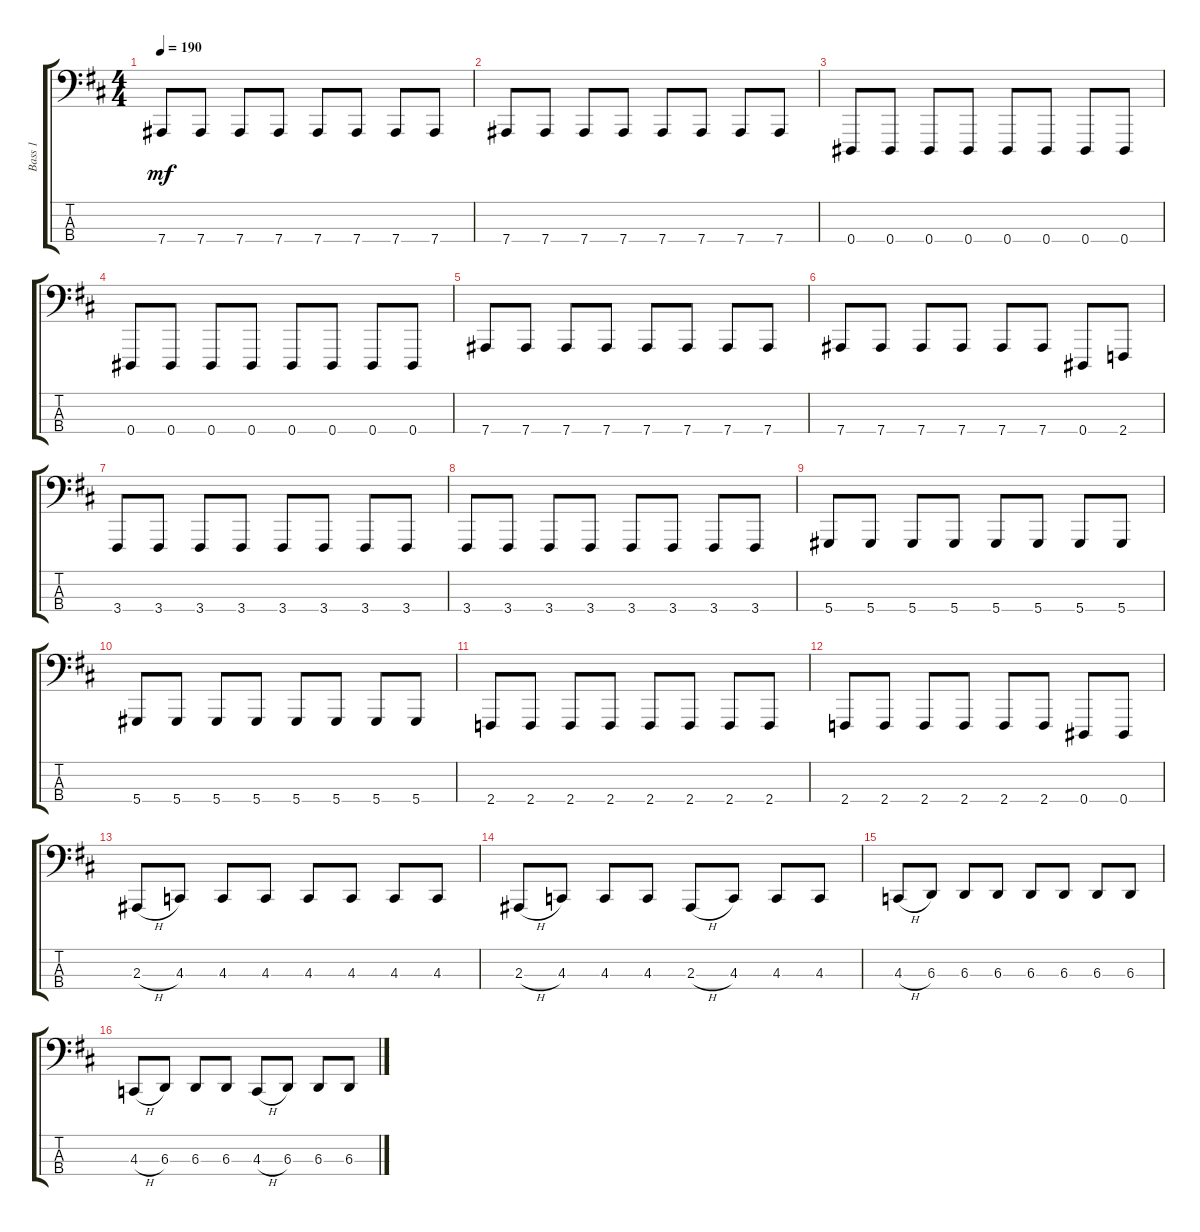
\track ("Bass 1" "Bass 1") {instrument acousticgrandpiano}
\staff {score tabs}
\tuning (Gb2 Db2 Ab1 Eb1) {hide}
\ts (4 4)
\tempo 190
\clef f4
\ks d
7.4.8{dy mf} 7.4.8 7.4.8 7.4.8 7.4.8 7.4.8 7.4.8 7.4.8 |
7.4.8 7.4.8 7.4.8 7.4.8 7.4.8 7.4.8 7.4.8 7.4.8 |
0.4.8 0.4.8 0.4.8 0.4.8 0.4.8 0.4.8 0.4.8 0.4.8 |
0.4.8 0.4.8 0.4.8 0.4.8 0.4.8 0.4.8 0.4.8 0.4.8 |
7.4.8 7.4.8 7.4.8 7.4.8 7.4.8 7.4.8 7.4.8 7.4.8 |
7.4.8 7.4.8 7.4.8 7.4.8 7.4.8 7.4.8 0.4.8 2.4.8 |
3.4.8 3.4.8 3.4.8 3.4.8 3.4.8 3.4.8 3.4.8 3.4.8 |
3.4.8 3.4.8 3.4.8 3.4.8 3.4.8 3.4.8 3.4.8 3.4.8 |
5.4.8 5.4.8 5.4.8 5.4.8 5.4.8 5.4.8 5.4.8 5.4.8 |
5.4.8 5.4.8 5.4.8 5.4.8 5.4.8 5.4.8 5.4.8 5.4.8 |
2.4.8 2.4.8 2.4.8 2.4.8 2.4.8 2.4.8 2.4.8 2.4.8 |
2.4.8 2.4.8 2.4.8 2.4.8 2.4.8 2.4.8 0.4.8 0.4.8 |
2.3{h}.8 4.3.8 4.3.8 4.3.8 4.3.8 4.3.8 4.3.8 4.3.8 |
2.3{h}.8 4.3.8 4.3.8 4.3.8 2.3{h}.8 4.3.8 4.3.8 4.3.8 |
4.3{h}.8 6.3.8 6.3.8 6.3.8 6.3.8 6.3.8 6.3.8 6.3.8 |
4.3{h}.8 6.3.8 6.3.8 6.3.8 4.3{h}.8 6.3.8 6.3.8 6.3.8
